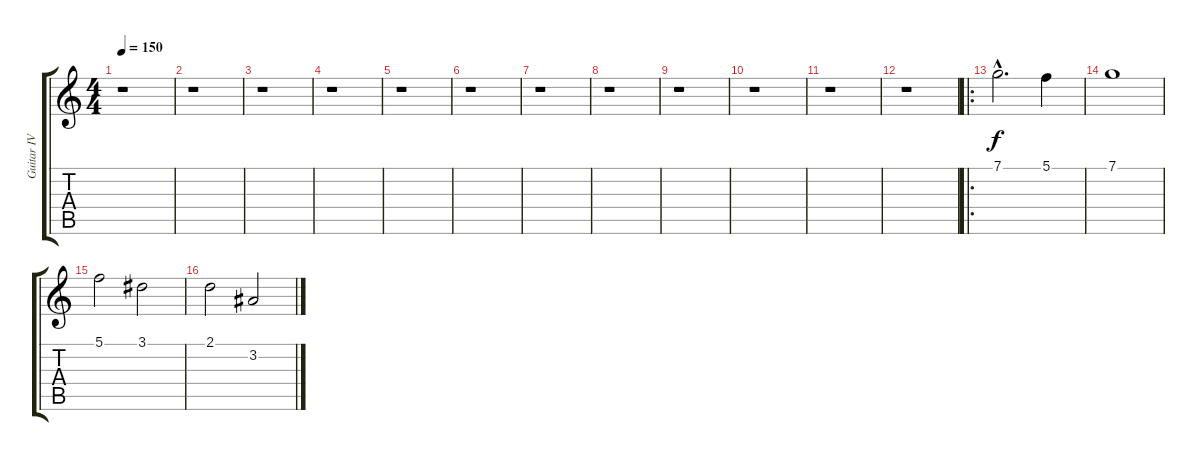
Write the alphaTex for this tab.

\track ("Guitar IV" "Guitar IV") {instrument distortionguitar}
\staff {score tabs}
\tuning (C4 G3 Eb3 Bb2 F2 C2) {hide}
\ts (4 4)
\tempo 150
\clef g2
\ks c
r.1{dy f} |
r.1 |
r.1 |
r.1 |
r.1 |
r.1 |
r.1 |
r.1 |
r.1 |
r.1 |
r.1 |
r.1 |
\ro
7.1{hac}.2{d} 5.1.4 |
7.1.1 |
5.1.2 3.1.2 |
2.1.2 3.2.2
